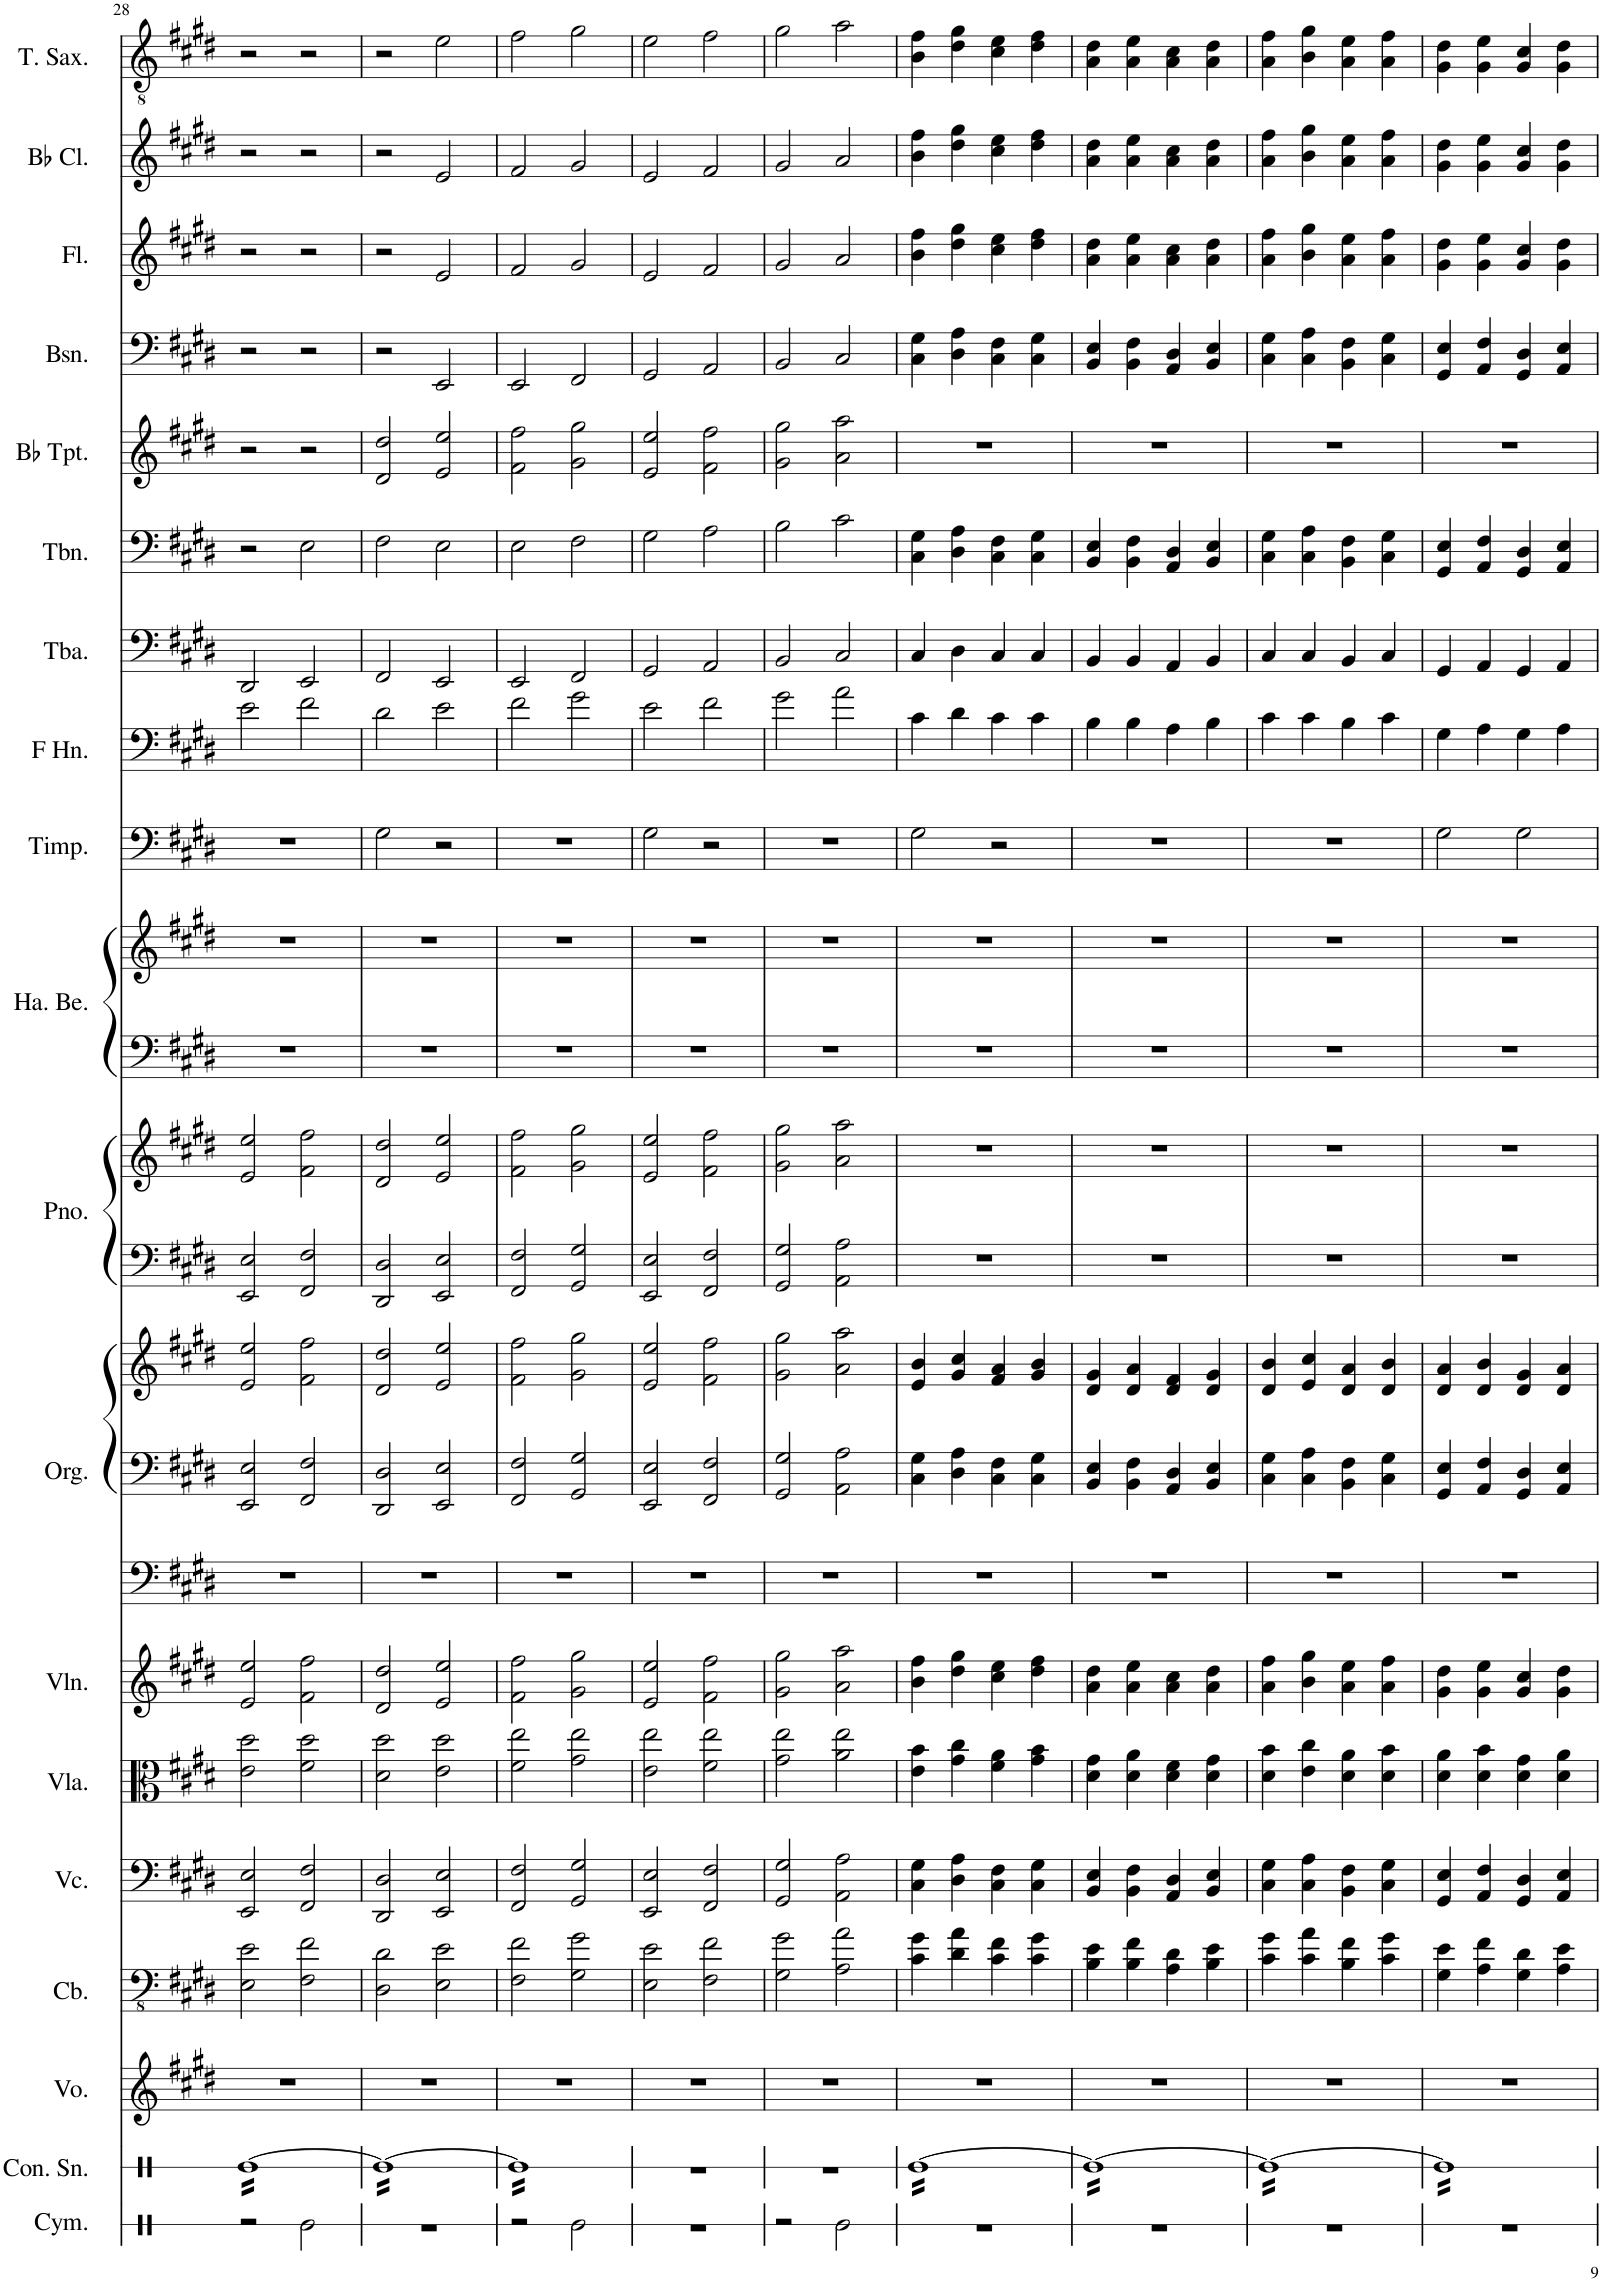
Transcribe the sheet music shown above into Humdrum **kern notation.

**kern	**kern	**kern	**kern	**kern	**kern	**kern	**kern	**kern	**kern	**kern	**kern	**kern	**kern	**kern	**kern	**kern	**kern	**kern	**kern	**kern	**kern	**kern
*part19	*part18	*part17	*part16	*part15	*part14	*part13	*part12	*part12	*part12	*part11	*part11	*part10	*part10	*part9	*part8	*part7	*part6	*part5	*part4	*part3	*part2	*part1
*staff23	*staff22	*staff21	*staff20	*staff19	*staff18	*staff17	*staff16	*staff15	*staff14	*staff13	*staff12	*staff11	*staff10	*staff9	*staff8	*staff7	*staff6	*staff5	*staff4	*staff3	*staff2	*staff1
*I"Cymbal	*I"Concert Snare Drum	*I"Voice	*I"Contrabass	*I"Violoncello	*I"Viola	*I"Violin	*I"Organ	*	*	*I"Piano	*	*I"Hand Bells	*	*I"Timpani	*I"Horn in F	*I"Tuba	*I"Trombone	*I"Bb Trumpet	*I"Bassoon	*I"Flute	*I"Bb Clarinet	*I"Tenor Saxophone
*I'Cym.	*I'Con. Sn.	*I'Vo.	*I'Cb.	*I'Vc.	*I'Vla.	*I'Vln.	*I'Org.	*	*	*I'Pno.	*	*I'Ha. Be.	*	*I'Timp.	*	*I'Tba.	*I'Tbn.	*I'Bb Tpt.	*I'Bsn.	*I'Fl.	*I'Bb Cl.	*I'T. Sax.
!!LO:PB:g=z
*clefX	*clefX	*clefG2	*clefFv4	*clefF4	*clefC3	*clefG2	*clefF4	*clefF4	*clefG2	*clefF4	*clefG2	*clefF4	*clefG2	*clefF4	*clefF4	*clefF4	*clefF4	*clefG2	*clefF4	*clefG2	*clefG2	*clefGv2
*	*	*	*ITrd7c12	*	*	*	*	*	*	*	*	*	*	*	*ITrd4c7	*	*	*ITrd1c2	*	*	*ITrd1c2	*ITrd8c14
*k[]	*k[]	*k[f#c#g#d#]	*k[f#c#g#d#]	*k[f#c#g#d#]	*k[f#c#g#d#]	*k[f#c#g#d#]	*k[f#c#g#d#]	*k[f#c#g#d#]	*k[f#c#g#d#]	*k[f#c#g#d#]	*k[f#c#g#d#]	*k[f#c#g#d#]	*k[f#c#g#d#]	*k[f#c#g#d#]	*k[f#c#g#d#]	*k[f#c#g#d#]	*k[f#c#g#d#]	*k[f#c#g#d#]	*k[f#c#g#d#]	*k[f#c#g#d#]	*k[f#c#g#d#]	*k[f#c#g#d#]
*M4/4	*M4/4	*M4/4	*M4/4	*M4/4	*M4/4	*M4/4	*M4/4	*M4/4	*M4/4	*M4/4	*M4/4	*M4/4	*M4/4	*M4/4	*M4/4	*M4/4	*M4/4	*M4/4	*M4/4	*M4/4	*M4/4	*M4/4
=28	=28	=28	=28	=28	=28	=28	=28	=28	=28	=28	=28	=28	=28	=28	=28	=28	=28	=28	=28	=28	=28	=28
*	*tremolo	*	*	*	*	*	*	*	*	*	*	*	*	*	*	*	*	*	*	*	*	*
2r	[16ReLL	1r	2EE\ 2E\	2EE/ 2E/	2e\ 2dd#\	2e/ 2ee/	1r	2EE/ 2E/	2e/ 2ee/	2EE/ 2E/	2e/ 2ee/	1r	1r	1r	2e\	2DD#/	2r	2r	2r	2r	2r	2r
.	16Re	.	.	.	.	.	.	.	.	.	.	.	.	.	.	.	.	.	.	.	.	.
.	16Re	.	.	.	.	.	.	.	.	.	.	.	.	.	.	.	.	.	.	.	.	.
.	16Re	.	.	.	.	.	.	.	.	.	.	.	.	.	.	.	.	.	.	.	.	.
.	16Re	.	.	.	.	.	.	.	.	.	.	.	.	.	.	.	.	.	.	.	.	.
.	16Re	.	.	.	.	.	.	.	.	.	.	.	.	.	.	.	.	.	.	.	.	.
.	16Re	.	.	.	.	.	.	.	.	.	.	.	.	.	.	.	.	.	.	.	.	.
.	16Re	.	.	.	.	.	.	.	.	.	.	.	.	.	.	.	.	.	.	.	.	.
2Re\	16Re	.	2FF#\ 2F#\	2FF#/ 2F#/	2f#\ 2dd#\	2f#\ 2ff#\	.	2FF#/ 2F#/	2f#\ 2ff#\	2FF#/ 2F#/	2f#\ 2ff#\	.	.	.	2f#\	2EE/	2E\	2r	2r	2r	2r	2r
.	16Re	.	.	.	.	.	.	.	.	.	.	.	.	.	.	.	.	.	.	.	.	.
.	16Re	.	.	.	.	.	.	.	.	.	.	.	.	.	.	.	.	.	.	.	.	.
.	16Re	.	.	.	.	.	.	.	.	.	.	.	.	.	.	.	.	.	.	.	.	.
.	16Re	.	.	.	.	.	.	.	.	.	.	.	.	.	.	.	.	.	.	.	.	.
.	16Re	.	.	.	.	.	.	.	.	.	.	.	.	.	.	.	.	.	.	.	.	.
.	16Re	.	.	.	.	.	.	.	.	.	.	.	.	.	.	.	.	.	.	.	.	.
.	16ReJJ	.	.	.	.	.	.	.	.	.	.	.	.	.	.	.	.	.	.	.	.	.
=29	=29	=29	=29	=29	=29	=29	=29	=29	=29	=29	=29	=29	=29	=29	=29	=29	=29	=29	=29	=29	=29	=29
1r	16ReLL	1r	2DD#\ 2D#\	2DD#/ 2D#/	2d#\ 2dd#\	2d#/ 2dd#/	1r	2DD#/ 2D#/	2d#/ 2dd#/	2DD#/ 2D#/	2d#/ 2dd#/	1r	1r	2G#\	2d#\	2FF#/	2F#\	2d#/ 2dd#/	2r	2r	2r	2r
.	16Re	.	.	.	.	.	.	.	.	.	.	.	.	.	.	.	.	.	.	.	.	.
.	16Re	.	.	.	.	.	.	.	.	.	.	.	.	.	.	.	.	.	.	.	.	.
.	16Re	.	.	.	.	.	.	.	.	.	.	.	.	.	.	.	.	.	.	.	.	.
.	16Re	.	.	.	.	.	.	.	.	.	.	.	.	.	.	.	.	.	.	.	.	.
.	16Re	.	.	.	.	.	.	.	.	.	.	.	.	.	.	.	.	.	.	.	.	.
.	16Re	.	.	.	.	.	.	.	.	.	.	.	.	.	.	.	.	.	.	.	.	.
.	16Re	.	.	.	.	.	.	.	.	.	.	.	.	.	.	.	.	.	.	.	.	.
.	16Re	.	2EE\ 2E\	2EE/ 2E/	2e\ 2dd#\	2e/ 2ee/	.	2EE/ 2E/	2e/ 2ee/	2EE/ 2E/	2e/ 2ee/	.	.	2r	2e\	2EE/	2E\	2e/ 2ee/	2EE/	2e/	2e/	2e\
.	16Re	.	.	.	.	.	.	.	.	.	.	.	.	.	.	.	.	.	.	.	.	.
.	16Re	.	.	.	.	.	.	.	.	.	.	.	.	.	.	.	.	.	.	.	.	.
.	16Re	.	.	.	.	.	.	.	.	.	.	.	.	.	.	.	.	.	.	.	.	.
.	16Re	.	.	.	.	.	.	.	.	.	.	.	.	.	.	.	.	.	.	.	.	.
.	16Re	.	.	.	.	.	.	.	.	.	.	.	.	.	.	.	.	.	.	.	.	.
.	16Re	.	.	.	.	.	.	.	.	.	.	.	.	.	.	.	.	.	.	.	.	.
.	16ReJJ	.	.	.	.	.	.	.	.	.	.	.	.	.	.	.	.	.	.	.	.	.
=30	=30	=30	=30	=30	=30	=30	=30	=30	=30	=30	=30	=30	=30	=30	=30	=30	=30	=30	=30	=30	=30	=30
2r	16Re]LL	1r	2FF#\ 2F#\	2FF#/ 2F#/	2f#\ 2ee\	2f#\ 2ff#\	1r	2FF#/ 2F#/	2f#\ 2ff#\	2FF#/ 2F#/	2f#\ 2ff#\	1r	1r	1r	2f#\	2EE/	2E\	2f#\ 2ff#\	2EE/	2f#/	2f#/	2f#\
.	16Re	.	.	.	.	.	.	.	.	.	.	.	.	.	.	.	.	.	.	.	.	.
.	16Re	.	.	.	.	.	.	.	.	.	.	.	.	.	.	.	.	.	.	.	.	.
.	16Re	.	.	.	.	.	.	.	.	.	.	.	.	.	.	.	.	.	.	.	.	.
.	16Re	.	.	.	.	.	.	.	.	.	.	.	.	.	.	.	.	.	.	.	.	.
.	16Re	.	.	.	.	.	.	.	.	.	.	.	.	.	.	.	.	.	.	.	.	.
.	16Re	.	.	.	.	.	.	.	.	.	.	.	.	.	.	.	.	.	.	.	.	.
.	16Re	.	.	.	.	.	.	.	.	.	.	.	.	.	.	.	.	.	.	.	.	.
2Re\	16Re	.	2GG#\ 2G#\	2GG#/ 2G#/	2g#\ 2ee\	2g#\ 2gg#\	.	2GG#/ 2G#/	2g#\ 2gg#\	2GG#/ 2G#/	2g#\ 2gg#\	.	.	.	2g#\	2FF#/	2F#\	2g#\ 2gg#\	2FF#/	2g#/	2g#/	2g#\
.	16Re	.	.	.	.	.	.	.	.	.	.	.	.	.	.	.	.	.	.	.	.	.
.	16Re	.	.	.	.	.	.	.	.	.	.	.	.	.	.	.	.	.	.	.	.	.
.	16Re	.	.	.	.	.	.	.	.	.	.	.	.	.	.	.	.	.	.	.	.	.
.	16Re	.	.	.	.	.	.	.	.	.	.	.	.	.	.	.	.	.	.	.	.	.
.	16Re	.	.	.	.	.	.	.	.	.	.	.	.	.	.	.	.	.	.	.	.	.
.	16Re	.	.	.	.	.	.	.	.	.	.	.	.	.	.	.	.	.	.	.	.	.
.	16ReJJ	.	.	.	.	.	.	.	.	.	.	.	.	.	.	.	.	.	.	.	.	.
=31	=31	=31	=31	=31	=31	=31	=31	=31	=31	=31	=31	=31	=31	=31	=31	=31	=31	=31	=31	=31	=31	=31
1r	1r	1r	2EE\ 2E\	2EE/ 2E/	2e\ 2ee\	2e/ 2ee/	1r	2EE/ 2E/	2e/ 2ee/	2EE/ 2E/	2e/ 2ee/	1r	1r	2G#\	2e\	2GG#/	2G#\	2e/ 2ee/	2GG#/	2e/	2e/	2e\
.	.	.	2FF#\ 2F#\	2FF#/ 2F#/	2f#\ 2ee\	2f#\ 2ff#\	.	2FF#/ 2F#/	2f#\ 2ff#\	2FF#/ 2F#/	2f#\ 2ff#\	.	.	2r	2f#\	2AA/	2A\	2f#\ 2ff#\	2AA/	2f#/	2f#/	2f#\
=32	=32	=32	=32	=32	=32	=32	=32	=32	=32	=32	=32	=32	=32	=32	=32	=32	=32	=32	=32	=32	=32	=32
2r	1r	1r	2GG#\ 2G#\	2GG#/ 2G#/	2g#\ 2ee\	2g#\ 2gg#\	1r	2GG#/ 2G#/	2g#\ 2gg#\	2GG#/ 2G#/	2g#\ 2gg#\	1r	1r	1r	2g#\	2BB/	2B\	2g#\ 2gg#\	2BB/	2g#/	2g#/	2g#\
2Re\	.	.	2AA\ 2A\	2AA\ 2A\	2a\ 2ee\	2a\ 2aa\	.	2AA\ 2A\	2a\ 2aa\	2AA\ 2A\	2a\ 2aa\	.	.	.	2a\	2C#/	2c#\	2a\ 2aa\	2C#/	2a/	2a/	2a\
=33	=33	=33	=33	=33	=33	=33	=33	=33	=33	=33	=33	=33	=33	=33	=33	=33	=33	=33	=33	=33	=33	=33
1r	[16ReLL	1r	4C#\ 4G#\	4C#\ 4G#\	4e\ 4b\	4b\ 4ff#\	1r	4C#\ 4G#\	4e/ 4b/	1r	1r	1r	1r	2G#\	4c#\	4C#/	4C#\ 4G#\	1r	4C#\ 4G#\	4b\ 4ff#\	4b\ 4ff#\	4B\ 4f#\
.	16Re	.	.	.	.	.	.	.	.	.	.	.	.	.	.	.	.	.	.	.	.	.
.	16Re	.	.	.	.	.	.	.	.	.	.	.	.	.	.	.	.	.	.	.	.	.
.	16Re	.	.	.	.	.	.	.	.	.	.	.	.	.	.	.	.	.	.	.	.	.
.	16Re	.	4D#\ 4A\	4D#\ 4A\	4g#\ 4cc#\	4dd#\ 4gg#\	.	4D#\ 4A\	4g#/ 4cc#/	.	.	.	.	.	4d#\	4D#\	4D#\ 4A\	.	4D#\ 4A\	4dd#\ 4gg#\	4dd#\ 4gg#\	4d#\ 4g#\
.	16Re	.	.	.	.	.	.	.	.	.	.	.	.	.	.	.	.	.	.	.	.	.
.	16Re	.	.	.	.	.	.	.	.	.	.	.	.	.	.	.	.	.	.	.	.	.
.	16Re	.	.	.	.	.	.	.	.	.	.	.	.	.	.	.	.	.	.	.	.	.
.	16Re	.	4C#\ 4F#\	4C#\ 4F#\	4f#\ 4a\	4cc#\ 4ee\	.	4C#\ 4F#\	4f#/ 4a/	.	.	.	.	2r	4c#\	4C#/	4C#\ 4F#\	.	4C#\ 4F#\	4cc#\ 4ee\	4cc#\ 4ee\	4c#\ 4e\
.	16Re	.	.	.	.	.	.	.	.	.	.	.	.	.	.	.	.	.	.	.	.	.
.	16Re	.	.	.	.	.	.	.	.	.	.	.	.	.	.	.	.	.	.	.	.	.
.	16Re	.	.	.	.	.	.	.	.	.	.	.	.	.	.	.	.	.	.	.	.	.
.	16Re	.	4C#\ 4G#\	4C#\ 4G#\	4g#\ 4b\	4dd#\ 4ff#\	.	4C#\ 4G#\	4g#/ 4b/	.	.	.	.	.	4c#\	4C#/	4C#\ 4G#\	.	4C#\ 4G#\	4dd#\ 4ff#\	4dd#\ 4ff#\	4d#\ 4f#\
.	16Re	.	.	.	.	.	.	.	.	.	.	.	.	.	.	.	.	.	.	.	.	.
.	16Re	.	.	.	.	.	.	.	.	.	.	.	.	.	.	.	.	.	.	.	.	.
.	16ReJJ	.	.	.	.	.	.	.	.	.	.	.	.	.	.	.	.	.	.	.	.	.
=34	=34	=34	=34	=34	=34	=34	=34	=34	=34	=34	=34	=34	=34	=34	=34	=34	=34	=34	=34	=34	=34	=34
1r	16ReLL	1r	4BB\ 4E\	4BB/ 4E/	4d#\ 4g#\	4a\ 4dd#\	1r	4BB/ 4E/	4d#/ 4g#/	1r	1r	1r	1r	1r	4B\	4BB/	4BB/ 4E/	1r	4BB/ 4E/	4a\ 4dd#\	4a\ 4dd#\	4A\ 4d#\
.	16Re	.	.	.	.	.	.	.	.	.	.	.	.	.	.	.	.	.	.	.	.	.
.	16Re	.	.	.	.	.	.	.	.	.	.	.	.	.	.	.	.	.	.	.	.	.
.	16Re	.	.	.	.	.	.	.	.	.	.	.	.	.	.	.	.	.	.	.	.	.
.	16Re	.	4BB\ 4F#\	4BB\ 4F#\	4d#\ 4a\	4a\ 4ee\	.	4BB\ 4F#\	4d#/ 4a/	.	.	.	.	.	4B\	4BB/	4BB\ 4F#\	.	4BB\ 4F#\	4a\ 4ee\	4a\ 4ee\	4A\ 4e\
.	16Re	.	.	.	.	.	.	.	.	.	.	.	.	.	.	.	.	.	.	.	.	.
.	16Re	.	.	.	.	.	.	.	.	.	.	.	.	.	.	.	.	.	.	.	.	.
.	16Re	.	.	.	.	.	.	.	.	.	.	.	.	.	.	.	.	.	.	.	.	.
.	16Re	.	4AA\ 4D#\	4AA/ 4D#/	4d#\ 4f#\	4a\ 4cc#\	.	4AA/ 4D#/	4d#/ 4f#/	.	.	.	.	.	4A\	4AA/	4AA/ 4D#/	.	4AA/ 4D#/	4a\ 4cc#\	4a\ 4cc#\	4A\ 4c#\
.	16Re	.	.	.	.	.	.	.	.	.	.	.	.	.	.	.	.	.	.	.	.	.
.	16Re	.	.	.	.	.	.	.	.	.	.	.	.	.	.	.	.	.	.	.	.	.
.	16Re	.	.	.	.	.	.	.	.	.	.	.	.	.	.	.	.	.	.	.	.	.
.	16Re	.	4BB\ 4E\	4BB/ 4E/	4d#\ 4g#\	4a\ 4dd#\	.	4BB/ 4E/	4d#/ 4g#/	.	.	.	.	.	4B\	4BB/	4BB/ 4E/	.	4BB/ 4E/	4a\ 4dd#\	4a\ 4dd#\	4A\ 4d#\
.	16Re	.	.	.	.	.	.	.	.	.	.	.	.	.	.	.	.	.	.	.	.	.
.	16Re	.	.	.	.	.	.	.	.	.	.	.	.	.	.	.	.	.	.	.	.	.
.	16ReJJ	.	.	.	.	.	.	.	.	.	.	.	.	.	.	.	.	.	.	.	.	.
=35	=35	=35	=35	=35	=35	=35	=35	=35	=35	=35	=35	=35	=35	=35	=35	=35	=35	=35	=35	=35	=35	=35
1r	16ReLL	1r	4C#\ 4G#\	4C#\ 4G#\	4d#\ 4b\	4a\ 4ff#\	1r	4C#\ 4G#\	4d#/ 4b/	1r	1r	1r	1r	1r	4c#\	4C#/	4C#\ 4G#\	1r	4C#\ 4G#\	4a\ 4ff#\	4a\ 4ff#\	4A\ 4f#\
.	16Re	.	.	.	.	.	.	.	.	.	.	.	.	.	.	.	.	.	.	.	.	.
.	16Re	.	.	.	.	.	.	.	.	.	.	.	.	.	.	.	.	.	.	.	.	.
.	16Re	.	.	.	.	.	.	.	.	.	.	.	.	.	.	.	.	.	.	.	.	.
.	16Re	.	4C#\ 4A\	4C#\ 4A\	4e\ 4cc#\	4b\ 4gg#\	.	4C#\ 4A\	4e/ 4cc#/	.	.	.	.	.	4c#\	4C#/	4C#\ 4A\	.	4C#\ 4A\	4b\ 4gg#\	4b\ 4gg#\	4B\ 4g#\
.	16Re	.	.	.	.	.	.	.	.	.	.	.	.	.	.	.	.	.	.	.	.	.
.	16Re	.	.	.	.	.	.	.	.	.	.	.	.	.	.	.	.	.	.	.	.	.
.	16Re	.	.	.	.	.	.	.	.	.	.	.	.	.	.	.	.	.	.	.	.	.
.	16Re	.	4BB\ 4F#\	4BB\ 4F#\	4d#\ 4a\	4a\ 4ee\	.	4BB\ 4F#\	4d#/ 4a/	.	.	.	.	.	4B\	4BB/	4BB\ 4F#\	.	4BB\ 4F#\	4a\ 4ee\	4a\ 4ee\	4A\ 4e\
.	16Re	.	.	.	.	.	.	.	.	.	.	.	.	.	.	.	.	.	.	.	.	.
.	16Re	.	.	.	.	.	.	.	.	.	.	.	.	.	.	.	.	.	.	.	.	.
.	16Re	.	.	.	.	.	.	.	.	.	.	.	.	.	.	.	.	.	.	.	.	.
.	16Re	.	4C#\ 4G#\	4C#\ 4G#\	4d#\ 4b\	4a\ 4ff#\	.	4C#\ 4G#\	4d#/ 4b/	.	.	.	.	.	4c#\	4C#/	4C#\ 4G#\	.	4C#\ 4G#\	4a\ 4ff#\	4a\ 4ff#\	4A\ 4f#\
.	16Re	.	.	.	.	.	.	.	.	.	.	.	.	.	.	.	.	.	.	.	.	.
.	16Re	.	.	.	.	.	.	.	.	.	.	.	.	.	.	.	.	.	.	.	.	.
.	16ReJJ	.	.	.	.	.	.	.	.	.	.	.	.	.	.	.	.	.	.	.	.	.
=36	=36	=36	=36	=36	=36	=36	=36	=36	=36	=36	=36	=36	=36	=36	=36	=36	=36	=36	=36	=36	=36	=36
1r	16Re]LL	1r	4GG#\ 4E\	4GG#/ 4E/	4d#\ 4a\	4g#\ 4dd#\	1r	4GG#/ 4E/	4d#/ 4a/	1r	1r	1r	1r	2G#\	4G#\	4GG#/	4GG#/ 4E/	1r	4GG#/ 4E/	4g#\ 4dd#\	4g#\ 4dd#\	4G#\ 4d#\
.	16Re	.	.	.	.	.	.	.	.	.	.	.	.	.	.	.	.	.	.	.	.	.
.	16Re	.	.	.	.	.	.	.	.	.	.	.	.	.	.	.	.	.	.	.	.	.
.	16Re	.	.	.	.	.	.	.	.	.	.	.	.	.	.	.	.	.	.	.	.	.
.	16Re	.	4AA\ 4F#\	4AA/ 4F#/	4d#\ 4b\	4g#\ 4ee\	.	4AA/ 4F#/	4d#/ 4b/	.	.	.	.	.	4A\	4AA/	4AA/ 4F#/	.	4AA/ 4F#/	4g#\ 4ee\	4g#\ 4ee\	4G#\ 4e\
.	16Re	.	.	.	.	.	.	.	.	.	.	.	.	.	.	.	.	.	.	.	.	.
.	16Re	.	.	.	.	.	.	.	.	.	.	.	.	.	.	.	.	.	.	.	.	.
.	16Re	.	.	.	.	.	.	.	.	.	.	.	.	.	.	.	.	.	.	.	.	.
.	16Re	.	4GG#\ 4D#\	4GG#/ 4D#/	4d#\ 4g#\	4g#/ 4cc#/	.	4GG#/ 4D#/	4d#/ 4g#/	.	.	.	.	2G#\	4G#\	4GG#/	4GG#/ 4D#/	.	4GG#/ 4D#/	4g#/ 4cc#/	4g#/ 4cc#/	4G#/ 4c#/
.	16Re	.	.	.	.	.	.	.	.	.	.	.	.	.	.	.	.	.	.	.	.	.
.	16Re	.	.	.	.	.	.	.	.	.	.	.	.	.	.	.	.	.	.	.	.	.
.	16Re	.	.	.	.	.	.	.	.	.	.	.	.	.	.	.	.	.	.	.	.	.
.	16Re	.	4AA\ 4E\	4AA/ 4E/	4d#\ 4a\	4g#\ 4dd#\	.	4AA/ 4E/	4d#/ 4a/	.	.	.	.	.	4A\	4AA/	4AA/ 4E/	.	4AA/ 4E/	4g#\ 4dd#\	4g#\ 4dd#\	4G#\ 4d#\
.	16Re	.	.	.	.	.	.	.	.	.	.	.	.	.	.	.	.	.	.	.	.	.
.	16Re	.	.	.	.	.	.	.	.	.	.	.	.	.	.	.	.	.	.	.	.	.
.	16ReJJ	.	.	.	.	.	.	.	.	.	.	.	.	.	.	.	.	.	.	.	.	.
*	*Xtremolo	*	*	*	*	*	*	*	*	*	*	*	*	*	*	*	*	*	*	*	*	*
=	=	=	=	=	=	=	=	=	=	=	=	=	=	=	=	=	=	=	=	=	=	=
*-	*-	*-	*-	*-	*-	*-	*-	*-	*-	*-	*-	*-	*-	*-	*-	*-	*-	*-	*-	*-	*-	*-
